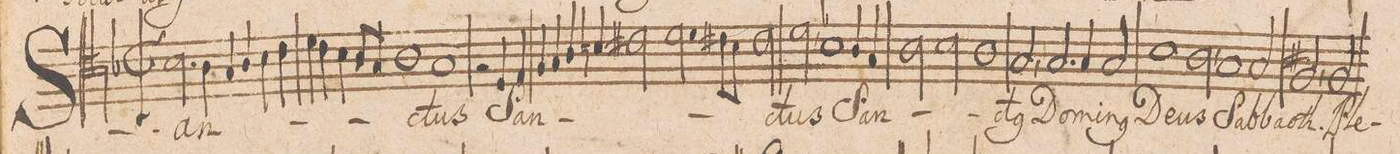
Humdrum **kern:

**kern	**text
*I"TENOR.	*
*clefC4	*
*k[b-]	*
*met(C|)	*
*M2/1	*
2.B-\	San-
4A\	.
4G/	.
4A/	.
4B-\	.
4c\	.
=2-	=2-
4d\	.
4c\	.
4B-\	.
8A/L	.
8G/J	.
1A\	.
=3-	=3-
1G/	-ctus
2r	.
4D/	San-
4E/	.
=4-	=4-
4F/	.
4G/	.
4A/	.
4Bn/	.
2c#X\	.
2.d\	.
=5-	=5-
8c#X\L	.
8Bny\J	.
2c#\	.
2d,\	-ctus
1B-X\	San-
=6-	=6-
4A/	.
4G/	.
2A\	.
2B-\	.
=7-	=7-
1A\	.
2G,/	-ct(us)
2.G/	Do-
=8-	=8-
4G/	-mi-
2G/	-n(us)
1B-\	De-
=9-	=9-
2A,\	-us
1G/	Sab-
2G/	-ba-
=10-	=10-
2F#X,/	-oth.
2F#/	Ple-
*-	*-
